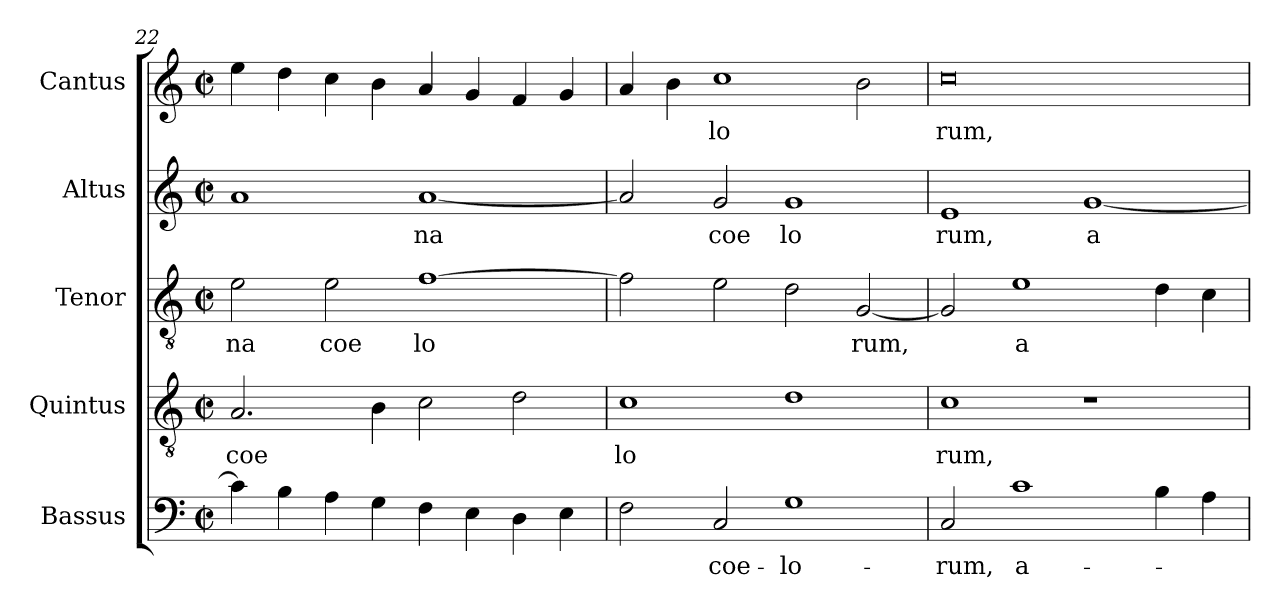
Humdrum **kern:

**kern	**text	**kern	**text	**kern	**text	**kern	**text	**kern	**text
*part5	*part5	*part4	*part4	*part3	*part3	*part2	*part2	*part1	*part1
*staff5	*staff5	*staff4	*staff4	*staff3	*staff3	*staff2	*staff2	*staff1	*staff1
*I"Bassus	*	*I"Quintus	*	*I"Tenor	*	*I"Altus	*	*I"Cantus	*
*clefF4	*	*clefGv2	*	*clefGv2	*	*clefG2	*	*clefG2	*
*M2/2	*	*M2/2	*	*M2/2	*	*M2/2	*	*M2/2	*
*met(c|)	*	*met(c|)	*	*met(c|)	*	*met(c|)	*	*met(c|)	*
=22	=22	=22	=22	=22	=22	=22	=22	=22	=22
!	!	!	!LO:LY:b	!	!LO:LY:b:cj	!	!	!	!
4c\]	.	2.A/	coe	2e\	na	1a	.	4ee\	.
4B\	.	.	.	.	.	.	.	4dd\	.
!	!	!	!	!	!LO:LY:b:cj	!	!	!	!
4A\	.	.	.	2e\	coe	.	.	4cc\	.
4G\	.	4B\	.	.	.	.	.	4b\	.
!	!	!	!	!	!LO:LY:b:cj	!	!LO:LY:b:cj	!	!
4F\	.	2c\	.	[>1f	lo	[<1a	na	4a/	.
4E\	.	.	.	.	.	.	.	4g/	.
4D\	.	2d\	.	.	.	.	.	4f/	.
4E\	.	.	.	.	.	.	.	4g/	.
=23	=23	=23	=23	=23	=23	=23	=23	=23	=23
!	!	!	!LO:LY:b:cj	!	!	!	!	!	!
2F\	.	1c	lo	2f\]	.	2a/]	.	4a/	.
.	.	.	.	.	.	.	.	4b\	.
!	!LO:LY:b:cj	!	!	!	!	!	!LO:LY:b:cj	!	!LO:LY:b:cj
2C/	coe-	.	.	2e\	.	2g/	coe	1cc	lo
!	!LO:LY:b:cj	!	!	!	!	!	!LO:LY:b:cj	!	!
1G	-lo-	1d	.	2d\	.	1g	lo	.	.
!	!	!	!	!	!LO:LY:b	!	!	!	!
.	.	.	.	[<2G/	rum,	.	.	2b\	.
=24	=24	=24	=24	=24	=24	=24	=24	=24	=24
!	!LO:LY:b:cj	!	!LO:LY:b:cj	!	!	!	!LO:LY:b:cj	!	!LO:LY:b:cj
2C/	-rum,	1c	rum,	2G/]	.	1e	rum,	0cc	rum,
!	!LO:LY:b:rj	!	!	!	!LO:LY:b:rj	!	!	!	!
1c	a-	.	.	1e	a	.	.	.	.
!	!	!	!	!	!	!	!LO:LY:b:rj	!	!
.	.	1r	.	.	.	[<1g	a	.	.
4B\	.	.	.	4d\	.	.	.	.	.
4A\	.	.	.	4c\	.	.	.	.	.
=	=	=	=	=	=	=	=	=	=
*-	*-	*-	*-	*-	*-	*-	*-	*-	*-
